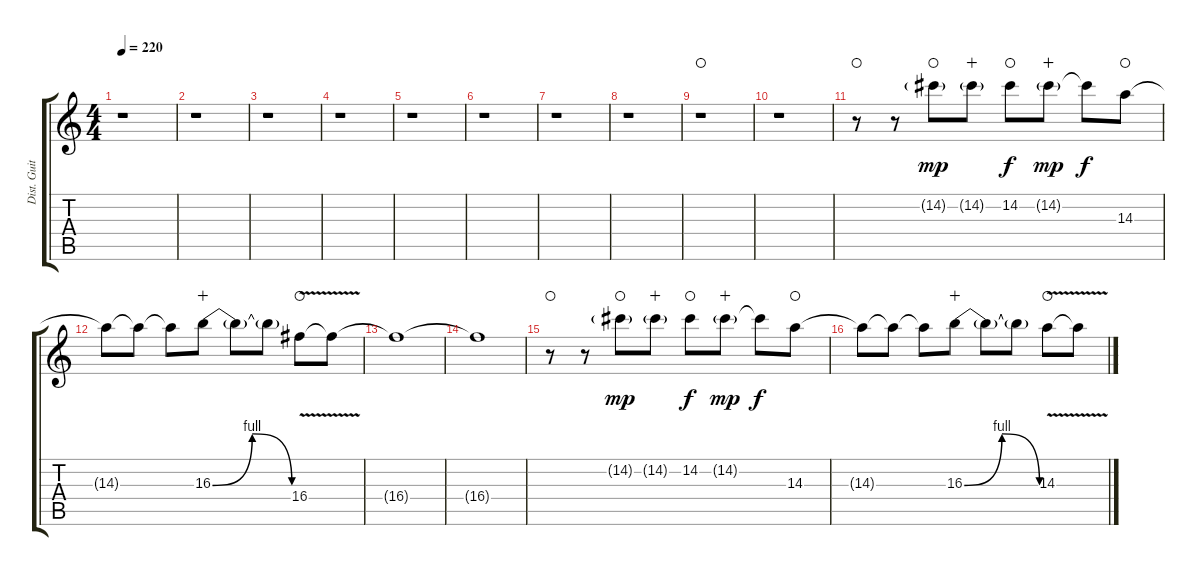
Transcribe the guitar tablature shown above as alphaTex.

\track ("Dist. Guitar 1" "Dist. Guit") {instrument overdrivenguitar}
\staff {score tabs}
\tuning (E4 B3 G3 D3 A2 E2) {hide}
\ts (4 4)
\tempo 220
\clef g2
\ks c
r.1{dy f} |
r.1 |
r.1 |
r.1 |
r.1 |
r.1 |
r.1 |
r.1 |
r.1{waho} |
r.1 |
r.8{waho} r.8 14.2{g}.8{dy mp waho} 14.2{g}.8{wahc} 14.2.8{dy f waho} 14.2{g}.8{dy mp wahc} 14.2{t}.8{dy f} 14.3.8{waho} |
14.3{t}.8 14.3{t}.8 14.3{t}.8 16.3{be (bendrelease 0 0 30 4 30 4 60 0)}.8{wahc} 16.3{t}.8 16.3{t}.8 16.4{v}.8{waho} 16.4{t}.8 |
16.4{t}.1 |
16.4{t}.1 |
r.8{waho} r.8 14.2{g}.8{dy mp waho} 14.2{g}.8{wahc} 14.2.8{dy f waho} 14.2{g}.8{dy mp wahc} 14.2{t}.8{dy f} 14.3.8{waho} |
14.3{t}.8 14.3{t}.8 14.3{t}.8 16.3{be (bendrelease 0 0 30 4 30 4 60 0)}.8{wahc} 16.3{t}.8 16.3{t}.8 14.3{v}.8{waho} 14.3{t}.8
